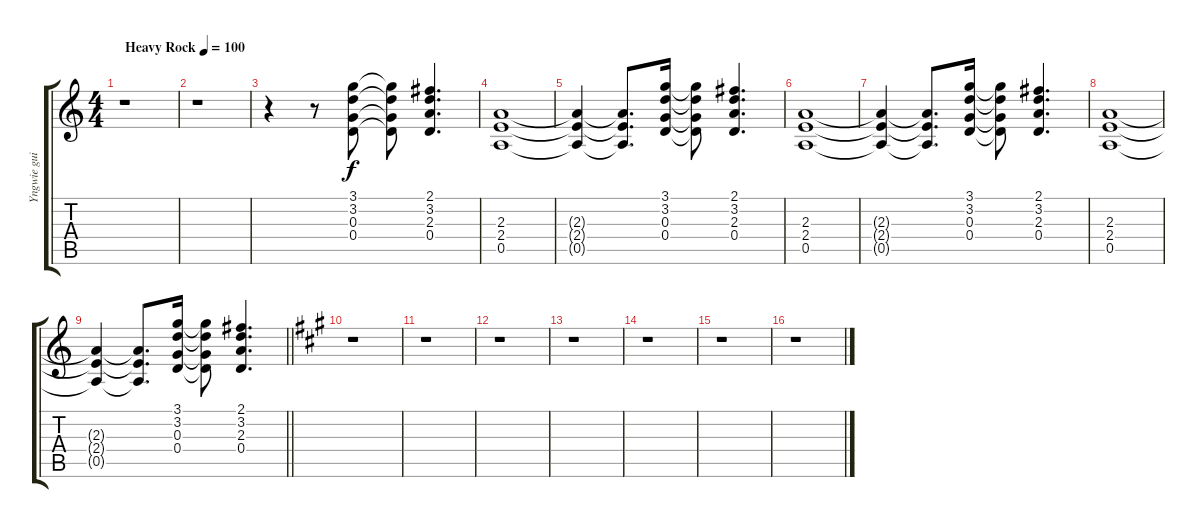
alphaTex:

\track ("Yngwie guitar 2" "Yngwie gui") {instrument overdrivenguitar}
\staff {score tabs}
\tuning (E4 B3 G3 D3 A2 E2) {hide}
\ts (4 4)
\tempo (100 "Heavy Rock")
\clef g2
\ks c
r.1{dy f instrument overdrivenguitar} |
r.1 |
r.4 r.8 (3.1 3.2 0.3 0.4).8 (3.1{t} 3.2{t} 0.3{t} 0.4{t}).8 (2.1 3.2 2.3 0.4).4{d} |
(2.3 2.4 0.5).1 |
(2.3{t} 2.4{t} 0.5{t}).4 (2.3{t} 2.4{t} 0.5{t}).8{d} (3.1 3.2 0.3 0.4).16 (3.1{t} 3.2{t} 0.3{t} 0.4{t}).8 (2.1 3.2 2.3 0.4).4{d} |
(2.3 2.4 0.5).1 |
(2.3{t} 2.4{t} 0.5{t}).4 (2.3{t} 2.4{t} 0.5{t}).8{d} (3.1 3.2 0.3 0.4).16 (3.1{t} 3.2{t} 0.3{t} 0.4{t}).8 (2.1 3.2 2.3 0.4).4{d} |
(2.3 2.4 0.5).1 |
\barLineRight lightlight
(2.3{t} 2.4{t} 0.5{t}).4 (2.3{t} 2.4{t} 0.5{t}).8{d} (3.1 3.2 0.3 0.4).16 (3.1{t} 3.2{t} 0.3{t} 0.4{t}).8 (2.1 3.2 2.3 0.4).4{d} |
\ks f#minor
r.1 |
r.1 |
r.1 |
r.1 |
r.1 |
r.1 |
r.1
